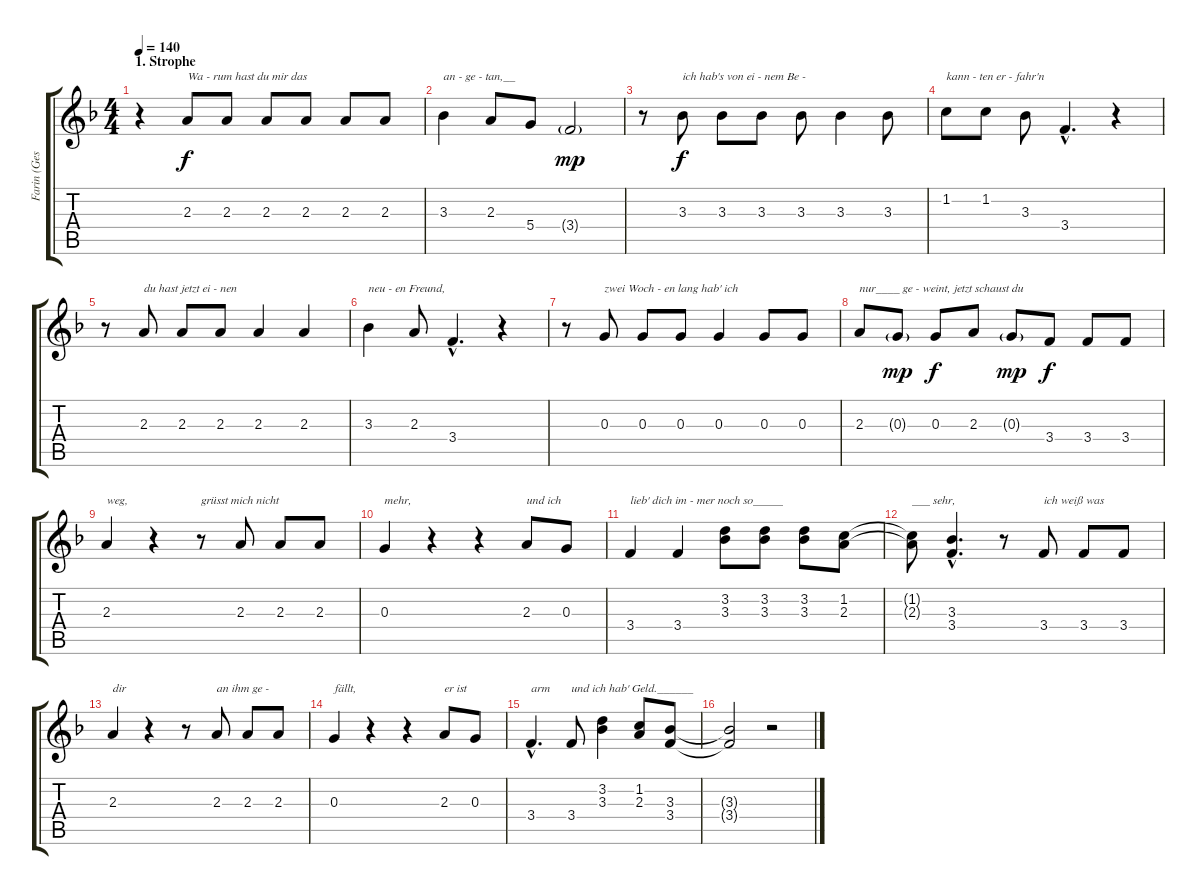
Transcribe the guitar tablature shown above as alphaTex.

\track ("Farin (Gesang)" "Farin (Ges") {instrument overdrivenguitar}
\staff {score tabs}
\tuning (E4 B3 G3 D3 A2 E2) {hide}
\ts (4 4)
\section ("" "1. Strophe")
\tempo 140
\clef g2
\ks f
r.4{dy f} 2.3.8{txt "Wa - rum hast du mir das"} 2.3.8 2.3.8 2.3.8 2.3.8 2.3.8 |
3.3.4{txt "an - ge - tan,__"} 2.3.8 5.4.8 3.4{g}.2{dy mp} |
r.8 3.3.8{txt "ich hab's von ei - nem Be -" dy f} 3.3.8 3.3.8 3.3.8 3.3.4 3.3.8 |
1.2.8{txt "kann - ten er - fahr'n"} 1.2.8 3.3.8 3.4{hac}.4{d} r.4 |
r.8 2.3.8{txt "du hast jetzt ei - nen"} 2.3.8 2.3.8 2.3.4 2.3.4 |
3.3.4{txt "neu - en Freund,"} 2.3.8 3.4{hac}.4{d} r.4 |
r.8 0.3.8{txt "zwei Woch - en lang hab' ich"} 0.3.8 0.3.8 0.3.4 0.3.8 0.3.8 |
2.3.8{txt "nur____ ge - weint, jetzt schaust du"} 0.3{g}.8{dy mp} 0.3.8{dy f} 2.3.8 0.3{g}.8{dy mp} 3.4.8{dy f} 3.4.8 3.4.8 |
2.3.4{txt "weg,"} r.4 r.8{txt "grüsst mich nicht"} 2.3.8 2.3.8 2.3.8 |
0.3.4{txt "mehr,"} r.4 r.4 2.3.8{txt "und ich"} 0.3.8 |
3.4.4{txt "lieb' dich im - mer noch so_____"} 3.4.4 (3.2 3.3).8 (3.2 3.3).8 (3.2 3.3).8 (1.2 2.3).8 |
(1.2{t} 2.3{t}).8{txt "___ sehr,"} (3.3{hac} 3.4{hac}).4{d} r.8 3.4.8{txt "ich weiß was"} 3.4.8 3.4.8 |
2.3.4{txt "dir"} r.4 r.8 2.3.8{txt "an ihm ge -"} 2.3.8 2.3.8 |
0.3.4{txt "fällt,"} r.4 r.4 2.3.8{txt "er ist"} 0.3.8 |
3.4{hac}.4{d txt "arm"} 3.4.8{txt "und ich hab' Geld.______"} (3.2 3.3).4 (1.2 2.3).8 (3.3 3.4).8 |
(3.3{t} 3.4{t}).2 r.2
